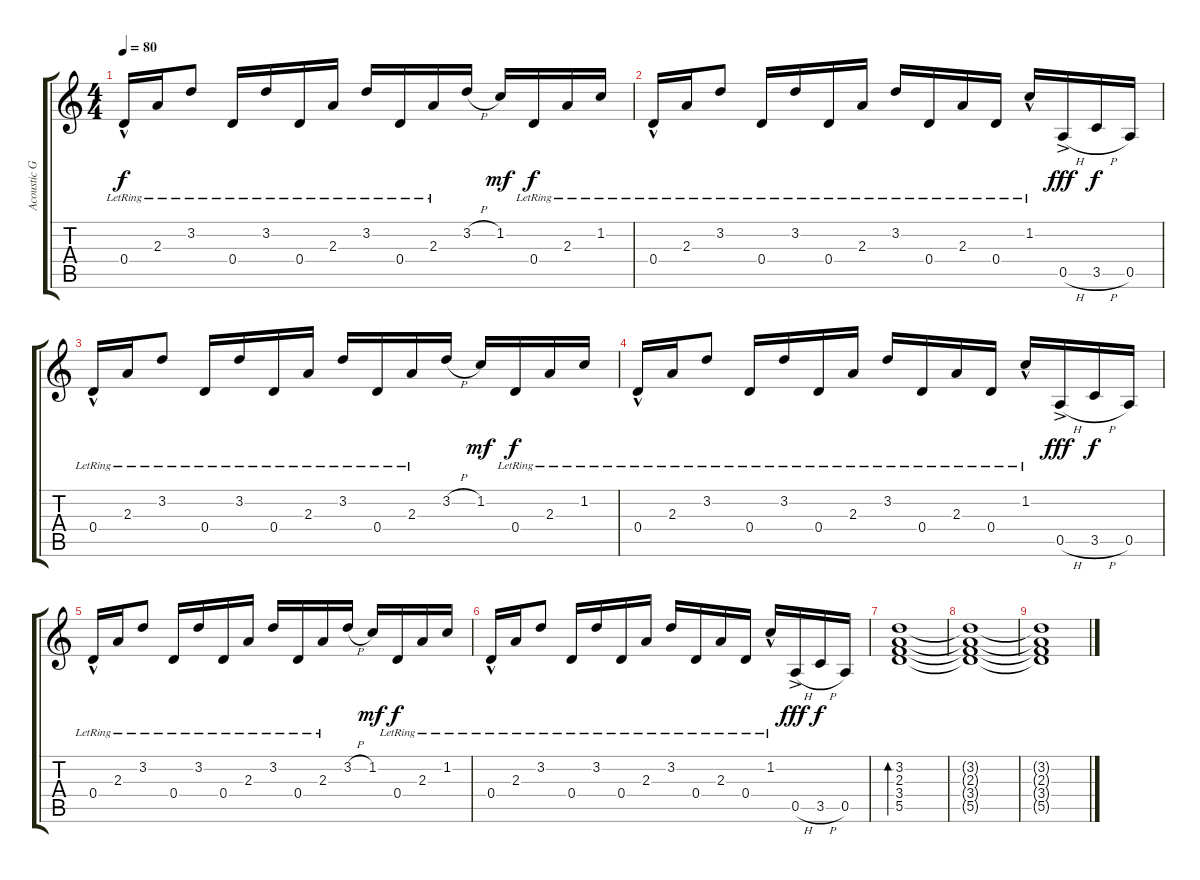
\track ("Acoustic Guitar (2)" "Acoustic G") {instrument acousticguitarsteel}
\staff {score tabs}
\tuning (E4 B3 G3 D3 A2 E2) {hide}
\ts (4 4)
\tempo 80
\clef g2
\ks c
0.4{hac lr}.16{dy f} 2.3{lr}.16 3.2{lr}.8 0.4{lr}.16 3.2{lr}.16 0.4{lr}.16 2.3{lr}.16 3.2{lr}.16 0.4{lr}.16 2.3{lr}.16 3.2{h}.16 1.2.16{dy mf} 0.4{lr}.16{dy f} 2.3{lr}.16 1.2{lr}.16 |
0.4{hac lr}.16 2.3{lr}.16 3.2{lr}.8 0.4{lr}.16 3.2{lr}.16 0.4{lr}.16 2.3{lr}.16 3.2{lr}.16 0.4{lr}.16 2.3{lr}.16 0.4{lr}.16 1.2{hac lr}.16 0.5{h ac}.16{dy fff} 3.5{h}.16{dy f} 0.5.16 |
0.4{hac lr}.16 2.3{lr}.16 3.2{lr}.8 0.4{lr}.16 3.2{lr}.16 0.4{lr}.16 2.3{lr}.16 3.2{lr}.16 0.4{lr}.16 2.3{lr}.16 3.2{h}.16 1.2.16{dy mf} 0.4{lr}.16{dy f} 2.3{lr}.16 1.2{lr}.16 |
0.4{hac lr}.16 2.3{lr}.16 3.2{lr}.8 0.4{lr}.16 3.2{lr}.16 0.4{lr}.16 2.3{lr}.16 3.2{lr}.16 0.4{lr}.16 2.3{lr}.16 0.4{lr}.16 1.2{hac lr}.16 0.5{h ac}.16{dy fff} 3.5{h}.16{dy f} 0.5.16 |
0.4{hac lr}.16 2.3{lr}.16 3.2{lr}.8 0.4{lr}.16 3.2{lr}.16 0.4{lr}.16 2.3{lr}.16 3.2{lr}.16 0.4{lr}.16 2.3{lr}.16 3.2{h}.16 1.2.16{dy mf} 0.4{lr}.16{dy f} 2.3{lr}.16 1.2{lr}.16 |
0.4{hac lr}.16 2.3{lr}.16 3.2{lr}.8 0.4{lr}.16 3.2{lr}.16 0.4{lr}.16 2.3{lr}.16 3.2{lr}.16 0.4{lr}.16 2.3{lr}.16 0.4{lr}.16 1.2{hac lr}.16 0.5{h ac}.16{dy fff} 3.5{h}.16{dy f} 0.5.16 |
(3.2 2.3 3.4 5.5).1{bd 30} |
(3.2{t} 2.3{t} 3.4{t} 5.5{t}).1 |
(3.2{t} 2.3{t} 3.4{t} 5.5{t}).1
